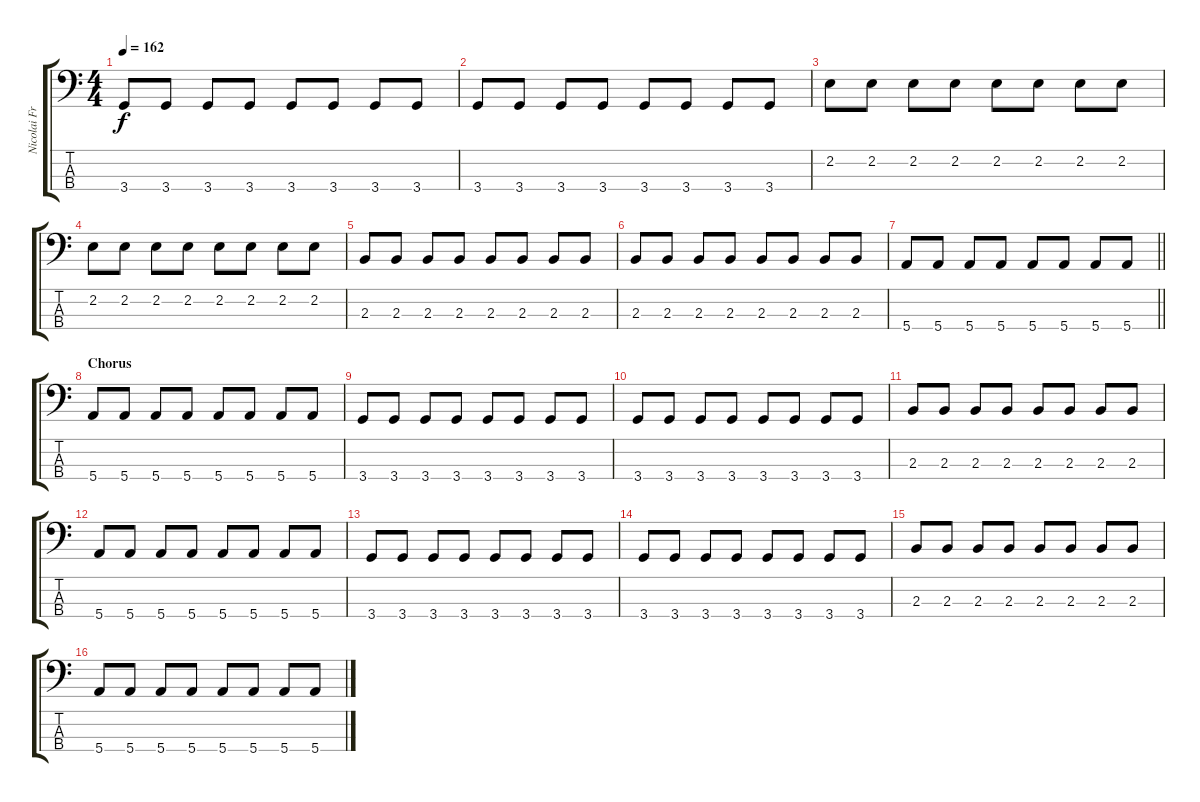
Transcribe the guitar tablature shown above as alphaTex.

\track ("Nicolai Fraiture" "Nicolai Fr") {instrument electricbasspick}
\staff {score tabs}
\tuning (G2 D2 A1 E1) {hide}
\ts (4 4)
\tempo 162
\clef f4
\ks c
3.4.8{dy f} 3.4.8 3.4.8 3.4.8 3.4.8 3.4.8 3.4.8 3.4.8 |
3.4.8 3.4.8 3.4.8 3.4.8 3.4.8 3.4.8 3.4.8 3.4.8 |
2.2.8 2.2.8 2.2.8 2.2.8 2.2.8 2.2.8 2.2.8 2.2.8 |
2.2.8 2.2.8 2.2.8 2.2.8 2.2.8 2.2.8 2.2.8 2.2.8 |
2.3.8 2.3.8 2.3.8 2.3.8 2.3.8 2.3.8 2.3.8 2.3.8 |
2.3.8 2.3.8 2.3.8 2.3.8 2.3.8 2.3.8 2.3.8 2.3.8 |
\barLineRight lightlight
5.4.8 5.4.8 5.4.8 5.4.8 5.4.8 5.4.8 5.4.8 5.4.8 |
\section ("" "Chorus")
5.4.8 5.4.8 5.4.8 5.4.8 5.4.8 5.4.8 5.4.8 5.4.8 |
3.4.8 3.4.8 3.4.8 3.4.8 3.4.8 3.4.8 3.4.8 3.4.8 |
3.4.8 3.4.8 3.4.8 3.4.8 3.4.8 3.4.8 3.4.8 3.4.8 |
2.3.8 2.3.8 2.3.8 2.3.8 2.3.8 2.3.8 2.3.8 2.3.8 |
5.4.8 5.4.8 5.4.8 5.4.8 5.4.8 5.4.8 5.4.8 5.4.8 |
3.4.8 3.4.8 3.4.8 3.4.8 3.4.8 3.4.8 3.4.8 3.4.8 |
3.4.8 3.4.8 3.4.8 3.4.8 3.4.8 3.4.8 3.4.8 3.4.8 |
2.3.8 2.3.8 2.3.8 2.3.8 2.3.8 2.3.8 2.3.8 2.3.8 |
5.4.8 5.4.8 5.4.8 5.4.8 5.4.8 5.4.8 5.4.8 5.4.8
